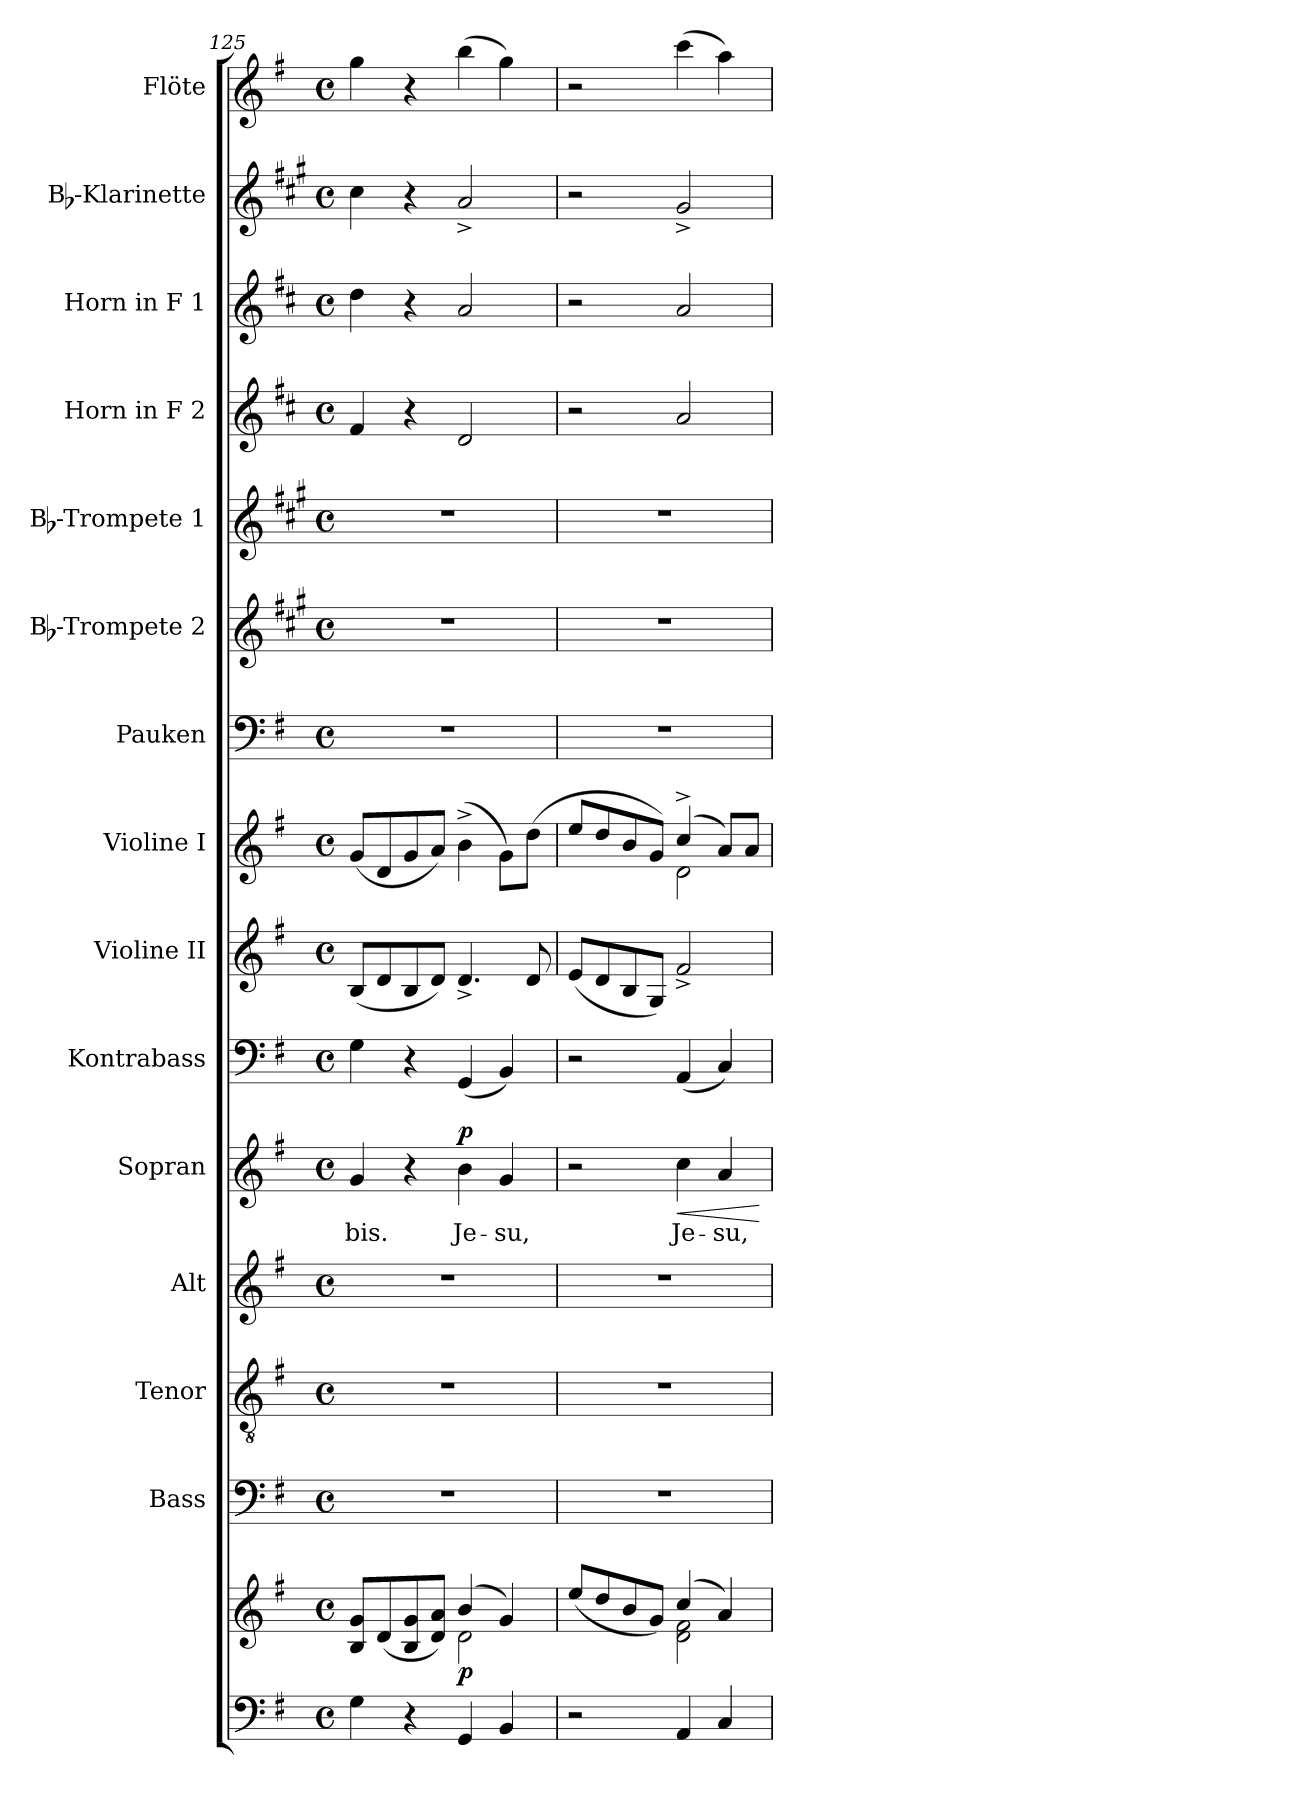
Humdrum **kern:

**kern	**kern	**dynam	**kern	**kern	**kern	**kern	**text	**dynam	**kern	**kern	**kern	**kern	**kern	**kern	**kern	**kern	**kern	**kern
*part15	*part15	*part15	*part14	*part13	*part12	*part11	*part11	*part11	*part10	*part9	*part8	*part7	*part6	*part5	*part4	*part3	*part2	*part1
*staff16	*staff15	*staff15/16	*staff14	*staff13	*staff12	*staff11	*staff11	*staff11	*staff10	*staff9	*staff8	*staff7	*staff6	*staff5	*staff4	*staff3	*staff2	*staff1
*	*	*	*I"Bass	*I"Tenor	*I"Alt	*I"Sopran	*	*	*I"Kontrabass	*I"Violine II	*I"Violine I	*I"Pauken	*I"Bb-Trompete 2	*I"Bb-Trompete 1	*I"Horn in F 2	*I"Horn in F 1	*I"Bb-Klarinette	*I"Flöte
*	*	*	*I'B.	*I'T.	*I'A.	*I'S.	*	*	*I'Kb.	*I'Vl. II	*I'Vl. I	*I'Pk.	*I'Bb Trp. 2	*I'Bb Trp. 1	*	*	*I'Bb Kl.	*I'Fl.
*clefF4	*clefG2	*	*clefF4	*clefGv2	*clefG2	*clefG2	*	*	*clefF4	*clefG2	*clefG2	*clefF4	*clefG2	*clefG2	*clefG2	*clefG2	*clefG2	*clefG2
*	*	*	*	*	*	*	*	*	*ITrd7c12	*	*	*	*ITrd1c2	*ITrd1c2	*ITrd4c7	*ITrd4c7	*ITrd1c2	*
*k[f#]	*k[f#]	*	*k[f#]	*k[f#]	*k[f#]	*k[f#]	*	*	*k[f#]	*k[f#]	*k[f#]	*k[f#]	*k[f#]	*k[f#]	*k[f#]	*k[f#]	*k[f#]	*k[f#]
*G:	*G:	*	*G:	*G:	*G:	*G:	*	*	*G:	*G:	*G:	*G:	*G:	*G:	*G:	*G:	*G:	*G:
*M4/4	*M4/4	*	*M4/4	*M4/4	*M4/4	*M4/4	*	*	*M4/4	*M4/4	*M4/4	*M4/4	*M4/4	*M4/4	*M4/4	*M4/4	*M4/4	*M4/4
*met(c)	*met(c)	*	*met(c)	*met(c)	*met(c)	*met(c)	*	*	*met(c)	*met(c)	*met(c)	*met(c)	*met(c)	*met(c)	*met(c)	*met(c)	*met(c)	*met(c)
=125	=125	=125	=125	=125	=125	=125	=125	=125	=125	=125	=125	=125	=125	=125	=125	=125	=125	=125
*	*^	*	*	*	*	*	*	*	*	*	*	*	*	*	*	*	*	*
!	!	!	!	!	!	!	!	!LO:LY:b	!	!	!	!	!	!	!	!	!	!	!
4G\	8B/ 8g/L	2ryy	.	1r	1r	1r	4g/	-bis.	.	4GG\	(<8B/L	(<8g/L	1r	1r	1r	4B/	4g\	4b\	4gg\
.	(<8d/	.	.	.	.	.	.	.	.	.	8d/	8d/	.	.	.	.	.	.	.
4r	8B/ 8g/	.	.	.	.	.	4r	.	.	4r	8B/	8g/	.	.	.	4r	4r	4r	4r
.	8d/ 8a/J)	.	.	.	.	.	.	.	.	.	8d/J)	8a/J)	.	.	.	.	.	.	.
!	!	!	!LO:DY:b	!	!	!	!	!LO:LY:b	!LO:DY:a	!	!	!	!	!	!	!	!	!	!
4GG/	(4b/	2d\	p	.	.	.	4b\	Je-	p	(<4GGG/	4.d^</	(>4b^>\	.	.	.	2G/	2d/	2g^</	(>4bb\
!	!	!	!	!	!	!	!	!LO:LY:b	!	!	!	!	!	!	!	!	!	!	!
4BB/	4g/)	.	.	.	.	.	4g/	-su,	.	4BBB/)	.	8g\L)	.	.	.	.	.	.	4gg\)
.	.	.	.	.	.	.	.	.	.	.	8d/	(>8dd\J	.	.	.	.	.	.	.
=126	=126	=126	=126	=126	=126	=126	=126	=126	=126	=126	=126	=126	=126	=126	=126	=126	=126	=126	=126
*	*	*	*	*	*	*	*	*	*	*	*	*^	*	*	*	*	*	*	*
2r	(<8ee/L	2ryy	.	1r	1r	1r	2r	.	.	2r	(<8e/L	8ee/L	2ryy	1r	1r	1r	2r	2r	2r	2r
.	8dd/	.	.	.	.	.	.	.	.	.	8d/	8dd/	.	.	.	.	.	.	.	.
.	8b/	.	.	.	.	.	.	.	.	.	8B/	8b/	.	.	.	.	.	.	.	.
.	8g/J)	.	.	.	.	.	.	.	.	.	8G/J)	8g/J)	.	.	.	.	.	.	.	.
!	!	!	!	!	!	!	!	!LO:LY:b	!LO:HP:b	!	!	!	!	!	!	!	!	!	!	!
4AA/	(4cc/	2d\ 2f#\	.	.	.	.	4cc\	Je-	<	(<4AAA/	2f#^</	(<4cc^>/	2d\	.	.	.	2d/	2d/	2f#^</	(>4ccc\
!	!	!	!	!	!	!	!	!LO:LY:b	!	!	!	!	!	!	!	!	!	!	!	!
4C/	4a/)	.	.	.	.	.	4a/	-su,	.	4CC/)	.	8a/L)	.	.	.	.	.	.	.	4aa\)
.	.	.	.	.	.	.	.	.	.	.	.	8a/J	.	.	.	.	.	.	.	.
*	*v	*v	*	*	*	*	*	*	*	*	*	*v	*v	*	*	*	*	*	*	*
.	.	.	.	.	.	.	.	[	.	.	.	.	.	.	.	.	.	.
=	=	=	=	=	=	=	=	=	=	=	=	=	=	=	=	=	=	=
*-	*-	*-	*-	*-	*-	*-	*-	*-	*-	*-	*-	*-	*-	*-	*-	*-	*-	*-
